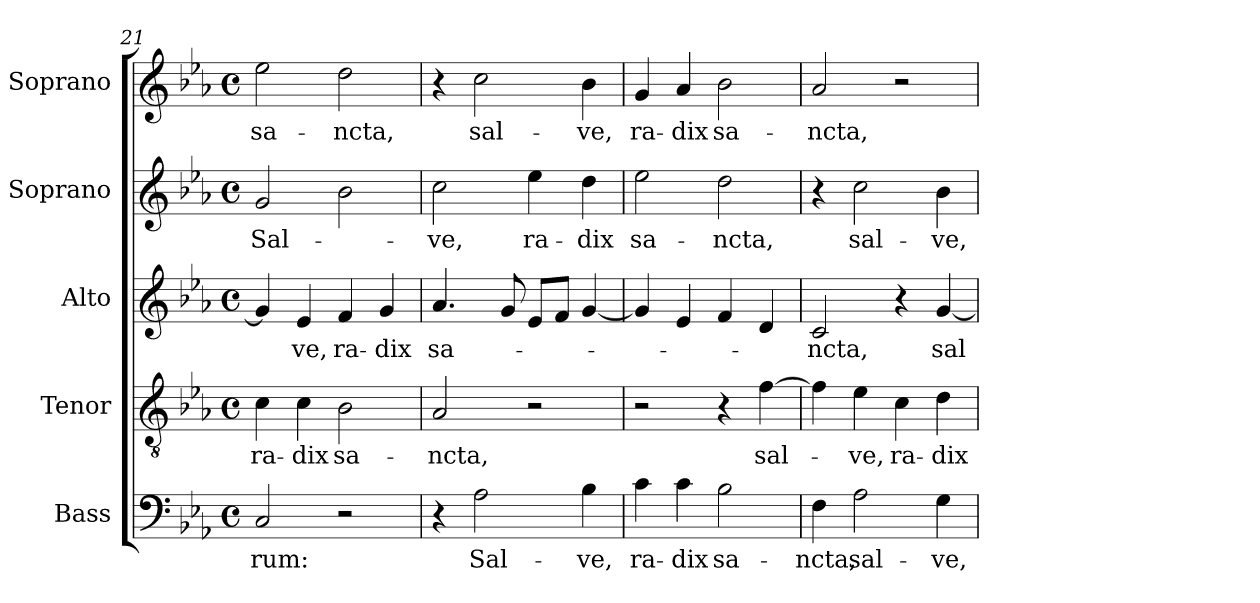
**kern	**text	**kern	**text	**kern	**text	**kern	**text	**kern	**text
*part5	*part5	*part4	*part4	*part3	*part3	*part2	*part2	*part1	*part1
*staff5	*staff5	*staff4	*staff4	*staff3	*staff3	*staff2	*staff2	*staff1	*staff1
*I"Bass	*	*I"Tenor	*	*I"Alto	*	*I"Soprano	*	*I"Soprano	*
*I'B.	*	*I'T.	*	*I'A.	*	*I'S.	*	*I'S.	*
*clefF4	*	*clefGv2	*	*clefG2	*	*clefG2	*	*clefG2	*
*	*	*ITrd7c12	*	*	*	*	*	*	*
*k[b-e-a-]	*	*k[b-e-a-]	*	*k[b-e-a-]	*	*k[b-e-a-]	*	*k[b-e-a-]	*
*E-:	*	*E-:	*	*E-:	*	*E-:	*	*E-:	*
*M4/4	*	*M4/4	*	*M4/4	*	*M4/4	*	*M4/4	*
*met(c)	*	*met(c)	*	*met(c)	*	*met(c)	*	*met(c)	*
=21	=21	=21	=21	=21	=21	=21	=21	=21	=21
!	!LO:LY:b:color=#000000	!	!	!	!	!	!	!	!
!	!	!	!LO:LY:b:color=#000000	!	!	!	!	!	!
!	!	!	!	!	!	!	!LO:LY:b:color=#000000	!	!
!	!	!	!	!	!	!	!	!	!LO:LY:b:color=#000000
2Ci/	-rum:	4Ci\	ra-	4gi/]	.	2gi/	Sal-	2ee-i\	sa-
!	!	!	!LO:LY:b:color=#000000	!	!	!	!	!	!
!	!	!	!	!	!LO:LY:b:color=#000000	!	!	!	!
.	.	4Ci\	-dix	4e-i/	-ve,	.	.	.	.
!	!	!	!LO:LY:b:color=#000000	!	!	!	!	!	!
!	!	!	!	!	!LO:LY:b:color=#000000	!	!	!	!
!	!	!	!	!	!	!	!	!	!LO:LY:b:color=#000000
2r	.	2BB-i\	sa-	4fi/	ra-	2b-i\	.	2ddi\	-ncta,
!	!	!	!	!	!LO:LY:b:color=#000000	!	!	!	!
.	.	.	.	4gi/	-dix	.	.	.	.
=22	=22	=22	=22	=22	=22	=22	=22	=22	=22
!	!	!	!LO:LY:b:color=#000000	!	!	!	!	!	!
!	!	!	!	!	!LO:LY:b:color=#000000	!	!	!	!
!	!	!	!	!	!	!	!LO:LY:b:color=#000000	!	!
4r	.	2AA-i/	-ncta,	4.a-i/	sa-	2cci\	-ve,	4r	.
!	!LO:LY:b:color=#000000	!	!	!	!	!	!	!	!
!	!	!	!	!	!	!	!	!	!LO:LY:b:color=#000000
2A-i\	Sal-	.	.	.	.	.	.	2cci\	sal-
.	.	.	.	8gi/	.	.	.	.	.
!	!	!	!	!	!	!	!LO:LY:b:color=#000000	!	!
.	.	2r	.	8e-i/L	.	4ee-i\	ra-	.	.
.	.	.	.	8fi/J	.	.	.	.	.
!	!LO:LY:b:color=#000000	!	!	!	!	!	!	!	!
!	!	!	!	!	!	!	!LO:LY:b:color=#000000	!	!
!	!	!	!	!	!	!	!	!	!LO:LY:b:color=#000000
4B-i\	-ve,	.	.	[4gi/	.	4ddi\	-dix	4b-i\	-ve,
=23	=23	=23	=23	=23	=23	=23	=23	=23	=23
!	!LO:LY:b:color=#000000	!	!	!	!	!	!	!	!
!	!	!	!	!	!	!	!LO:LY:b:color=#000000	!	!
!	!	!	!	!	!	!	!	!	!LO:LY:b:color=#000000
4ci\	ra-	2r	.	4gi/]	.	2ee-i\	sa-	4gi/	ra-
!	!LO:LY:b:color=#000000	!	!	!	!	!	!	!	!
!	!	!	!	!	!	!	!	!	!LO:LY:b:color=#000000
4ci\	-dix	.	.	4e-i/	.	.	.	4a-i/	-dix
!	!LO:LY:b:color=#000000	!	!	!	!	!	!	!	!
!	!	!	!	!	!	!	!LO:LY:b:color=#000000	!	!
!	!	!	!	!	!	!	!	!	!LO:LY:b:color=#000000
2B-i\	sa-	4r	.	4fi/	.	2ddi\	-ncta,	2b-i\	sa-
!	!	!	!LO:LY:b:color=#000000	!	!	!	!	!	!
.	.	[4Fi\	sal-	4di/	.	.	.	.	.
=24	=24	=24	=24	=24	=24	=24	=24	=24	=24
!	!LO:LY:b:color=#000000	!	!	!	!	!	!	!	!
!	!	!	!	!	!LO:LY:b:color=#000000	!	!	!	!
!	!	!	!	!	!	!	!	!	!LO:LY:b:color=#000000
4Fi\	-ncta,	4Fi\]	.	2ci/	-ncta,	4r	.	2a-i/	-ncta,
!	!LO:LY:b:color=#000000	!	!	!	!	!	!	!	!
!	!	!	!LO:LY:b:color=#000000	!	!	!	!	!	!
!	!	!	!	!	!	!	!LO:LY:b:color=#000000	!	!
2A-i\	sal-	4E-i\	-ve,	.	.	2cci\	sal-	.	.
!	!	!	!LO:LY:b:color=#000000	!	!	!	!	!	!
.	.	4Ci\	ra-	4r	.	.	.	2r	.
!	!LO:LY:b:color=#000000	!	!	!	!	!	!	!	!
!	!	!	!LO:LY:b:color=#000000	!	!	!	!	!	!
!	!	!	!	!	!LO:LY:b:color=#000000	!	!	!	!
!	!	!	!	!	!	!	!LO:LY:b:color=#000000	!	!
4Gi\	-ve,	4Di\	-dix	[4gi/	sal-	4b-i\	-ve,	.	.
=	=	=	=	=	=	=	=	=	=
*-	*-	*-	*-	*-	*-	*-	*-	*-	*-
